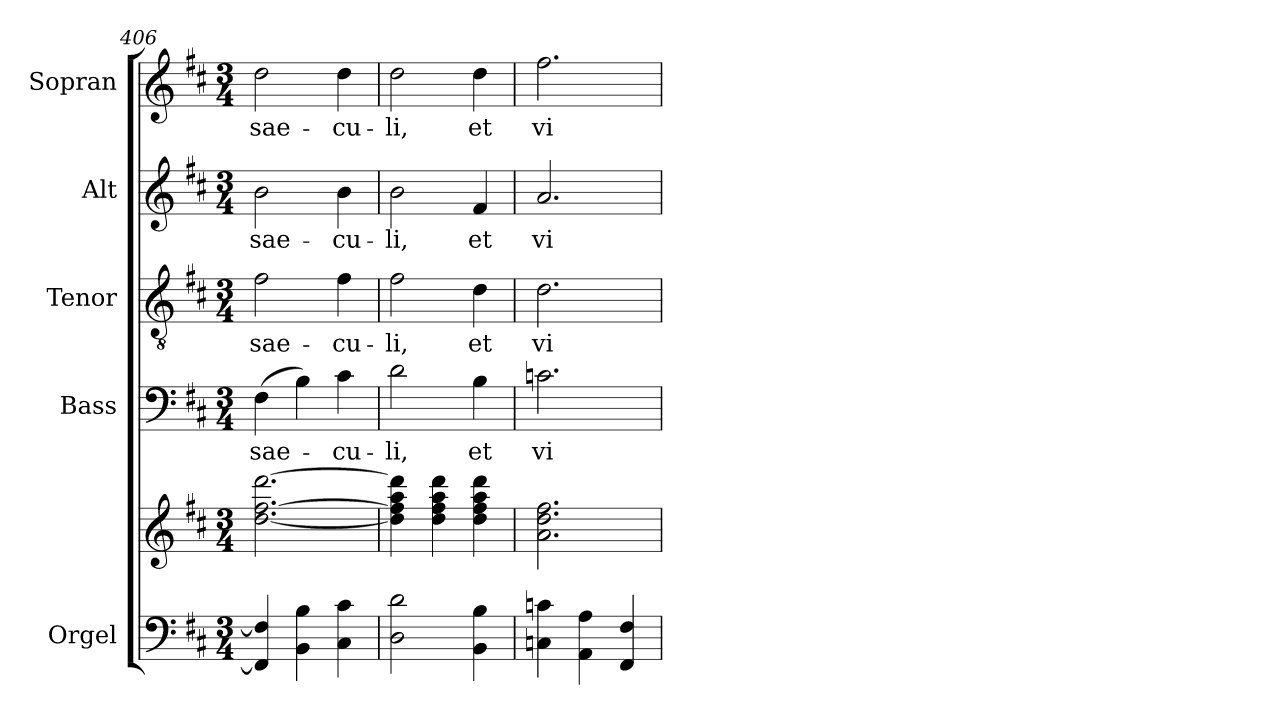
**kern	**kern	**kern	**text	**kern	**text	**kern	**text	**kern	**text
*part5	*part5	*part4	*part4	*part3	*part3	*part2	*part2	*part1	*part1
*staff6	*staff5	*staff4	*staff4	*staff3	*staff3	*staff2	*staff2	*staff1	*staff1
*I"Orgel	*	*I"Bass	*	*I"Tenor	*	*I"Alt	*	*I"Sopran	*
*I'Org.	*	*I'B	*	*I'T	*	*I'A	*	*I'S	*
*clefF4	*clefG2	*clefF4	*	*clefGv2	*	*clefG2	*	*clefG2	*
*k[f#c#]	*k[f#c#]	*k[f#c#]	*	*k[f#c#]	*	*k[f#c#]	*	*k[f#c#]	*
*D:	*D:	*D:	*	*D:	*	*D:	*	*D:	*
*M3/4	*M3/4	*M3/4	*	*M3/4	*	*M3/4	*	*M3/4	*
=406	=406	=406	=406	=406	=406	=406	=406	=406	=406
!	!	!	!LO:LY:b	!	!LO:LY:b	!	!LO:LY:b	!	!LO:LY:b
4FF#/] 4F#/]	[2.dd\ [2.ff#\ [2.ddd\	(>4F#\	sae-	2f#\	sae-	2b\	sae-	2dd\	sae-
4BB\ 4B\	.	4B\)	.	.	.	.	.	.	.
!	!	!	!LO:LY:b	!	!LO:LY:b	!	!LO:LY:b	!	!LO:LY:b
4C#\ 4c#\	.	4c#\	-cu-	4f#\	-cu-	4b\	-cu-	4dd\	-cu-
=407	=407	=407	=407	=407	=407	=407	=407	=407	=407
!	!	!	!LO:LY:b	!	!LO:LY:b	!	!LO:LY:b	!	!LO:LY:b
2D\ 2d\	4dd\] 4ff#\] 4aa\ 4ddd\]	2d\	-li,	2f#\	-li,	2b\	-li,	2dd\	-li,
.	4dd\ 4ff#\ 4aa\ 4ddd\	.	.	.	.	.	.	.	.
!	!	!	!LO:LY:b	!	!LO:LY:b	!	!LO:LY:b	!	!LO:LY:b
4BB\ 4B\	4dd\ 4ff#\ 4aa\ 4ddd\	4B\	et	4d\	et	4f#/	et	4dd\	et
=408	=408	=408	=408	=408	=408	=408	=408	=408	=408
!	!	!	!LO:LY:b	!	!LO:LY:b	!	!LO:LY:b	!	!LO:LY:b
4Cn\ 4cn\	2.a\ 2.dd\ 2.ff#\	2.cn\	vi-	2.d\	vi-	2.a/	vi-	2.ff#\	vi-
4AA\ 4A\	.	.	.	.	.	.	.	.	.
4FF#/ 4F#/	.	.	.	.	.	.	.	.	.
=	=	=	=	=	=	=	=	=	=
*-	*-	*-	*-	*-	*-	*-	*-	*-	*-
